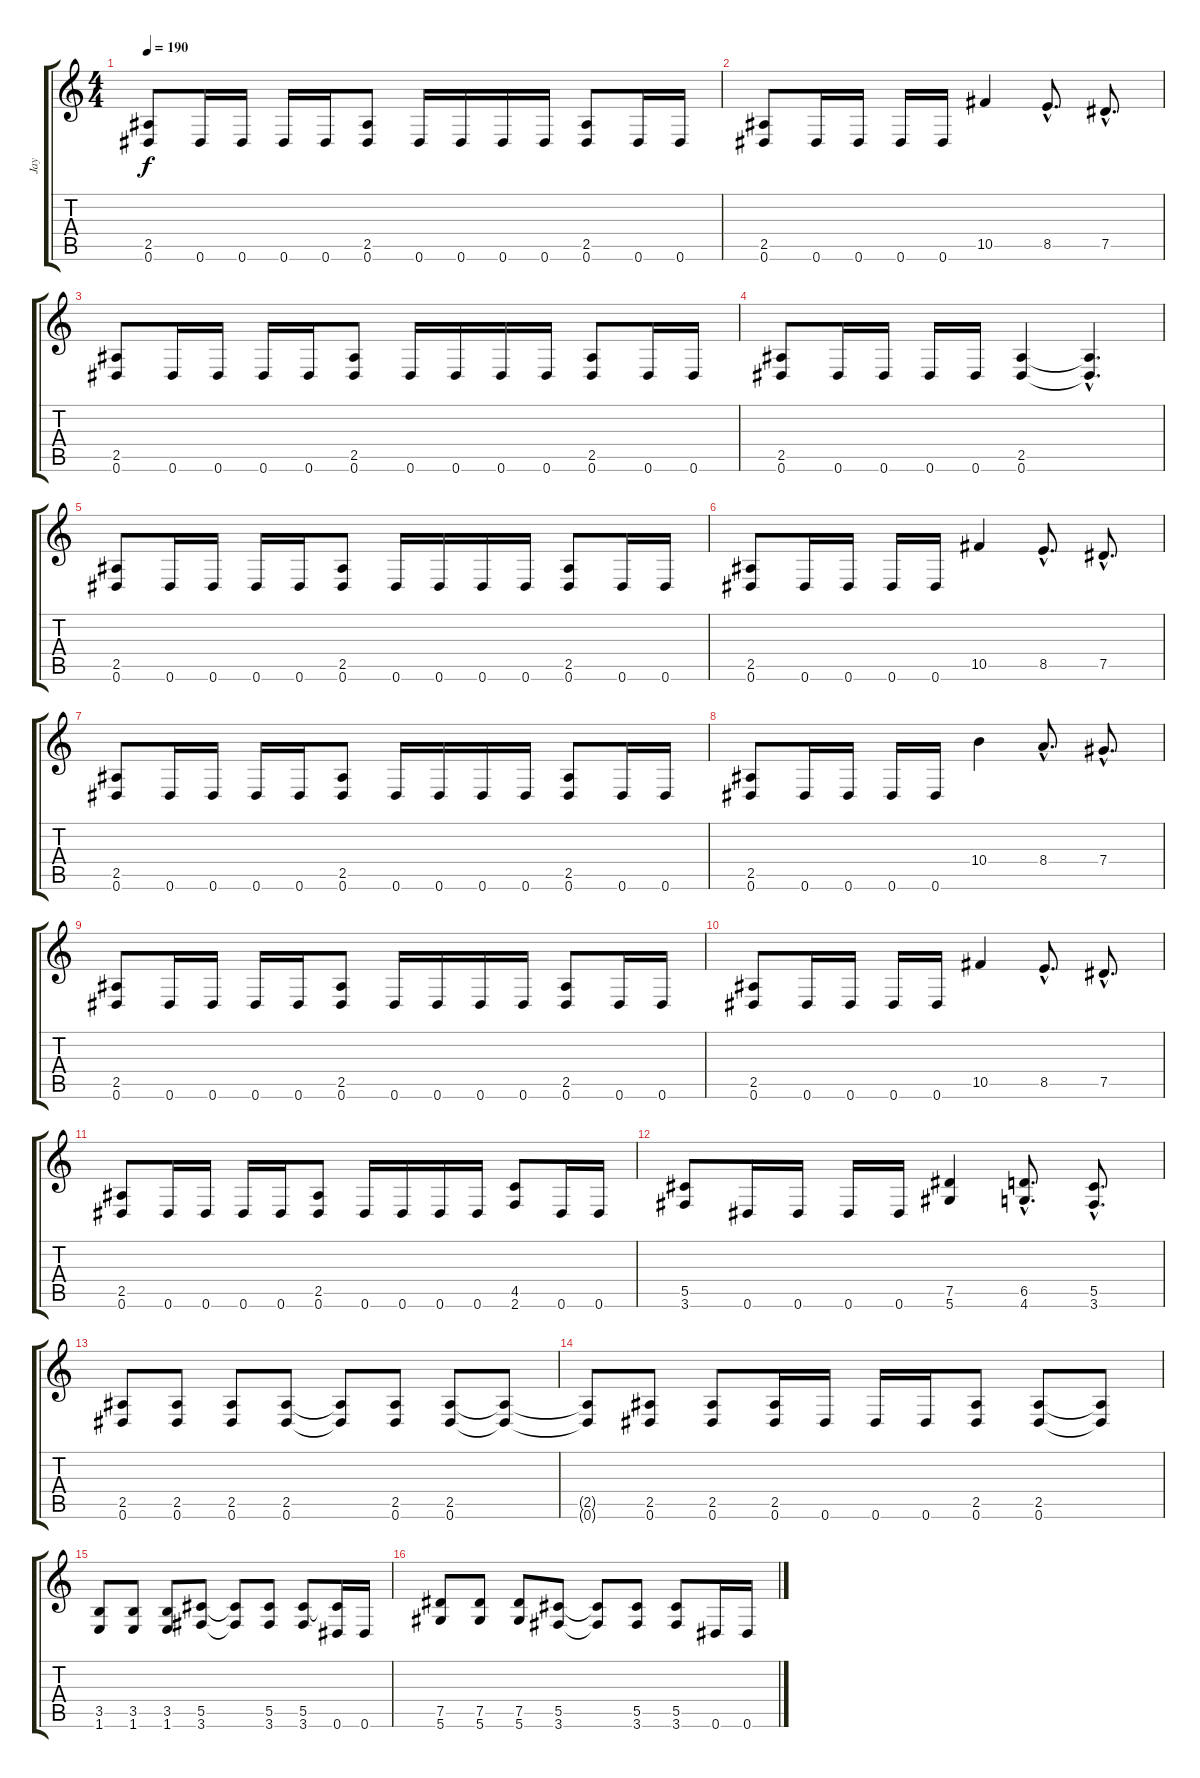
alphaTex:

\track ("Jay" "Jay") {instrument electricguitarclean}
\staff {score tabs}
\tuning (Eb4 Bb3 Gb3 Db3 Ab2 Eb2) {hide}
\ts (4 4)
\tempo 190
\clef g2
\ks c
(2.5 0.6).8{dy f} 0.6.16 0.6.16 0.6.16 0.6.16 (2.5 0.6).8 0.6.16 0.6.16 0.6.16 0.6.16 (2.5 0.6).8 0.6.16 0.6.16 |
(2.5 0.6).8 0.6.16 0.6.16 0.6.16 0.6.16 10.5.4 8.5{hac}.8{d} 7.5{hac}.8{d} |
(2.5 0.6).8 0.6.16 0.6.16 0.6.16 0.6.16 (2.5 0.6).8 0.6.16 0.6.16 0.6.16 0.6.16 (2.5 0.6).8 0.6.16 0.6.16 |
(2.5 0.6).8 0.6.16 0.6.16 0.6.16 0.6.16 (2.5 0.6).4 (2.5{hac t} 0.6{hac t}).4{d} |
(2.5 0.6).8 0.6.16 0.6.16 0.6.16 0.6.16 (2.5 0.6).8 0.6.16 0.6.16 0.6.16 0.6.16 (2.5 0.6).8 0.6.16 0.6.16 |
(2.5 0.6).8 0.6.16 0.6.16 0.6.16 0.6.16 10.5.4 8.5{hac}.8{d} 7.5{hac}.8{d} |
(2.5 0.6).8 0.6.16 0.6.16 0.6.16 0.6.16 (2.5 0.6).8 0.6.16 0.6.16 0.6.16 0.6.16 (2.5 0.6).8 0.6.16 0.6.16 |
(2.5 0.6).8 0.6.16 0.6.16 0.6.16 0.6.16 10.4.4 8.4{hac}.8{d} 7.4{hac}.8{d} |
(2.5 0.6).8 0.6.16 0.6.16 0.6.16 0.6.16 (2.5 0.6).8 0.6.16 0.6.16 0.6.16 0.6.16 (2.5 0.6).8 0.6.16 0.6.16 |
(2.5 0.6).8 0.6.16 0.6.16 0.6.16 0.6.16 10.5.4 8.5{hac}.8{d} 7.5{hac}.8{d} |
(2.5 0.6).8 0.6.16 0.6.16 0.6.16 0.6.16 (2.5 0.6).8 0.6.16 0.6.16 0.6.16 0.6.16 (4.5 2.6).8 0.6.16 0.6.16 |
(5.5 3.6).8 0.6.16 0.6.16 0.6.16 0.6.16 (7.5 5.6).4 (6.5{hac} 4.6{hac}).8{d} (5.5{hac} 3.6{hac}).8{d} |
(2.5 0.6).8 (2.5 0.6).8 (2.5 0.6).8 (2.5 0.6).8 (2.5{t} 0.6{t}).8 (2.5 0.6).8 (2.5 0.6).8 (2.5{t} 0.6{t}).8 |
(2.5{t} 0.6{t}).8 (2.5 0.6).8 (2.5 0.6).8 (2.5 0.6).16 0.6.16 0.6.16 0.6.16 (2.5 0.6).8 (2.5 0.6).8 (2.5{t} 0.6{t}).8 |
(3.5 1.6).8 (3.5 1.6).8 (3.5 1.6).8 (5.5 3.6).8 (5.5{t} 3.6{t}).8 (5.5 3.6).8 (5.5 3.6).8 (5.5{t} 0.6).16 0.6.16 |
(7.5 5.6).8 (7.5 5.6).8 (7.5 5.6).8 (5.5 3.6).8 (5.5{t} 3.6{t}).8 (5.5 3.6).8 (5.5 3.6).8 0.6.16 0.6.16
